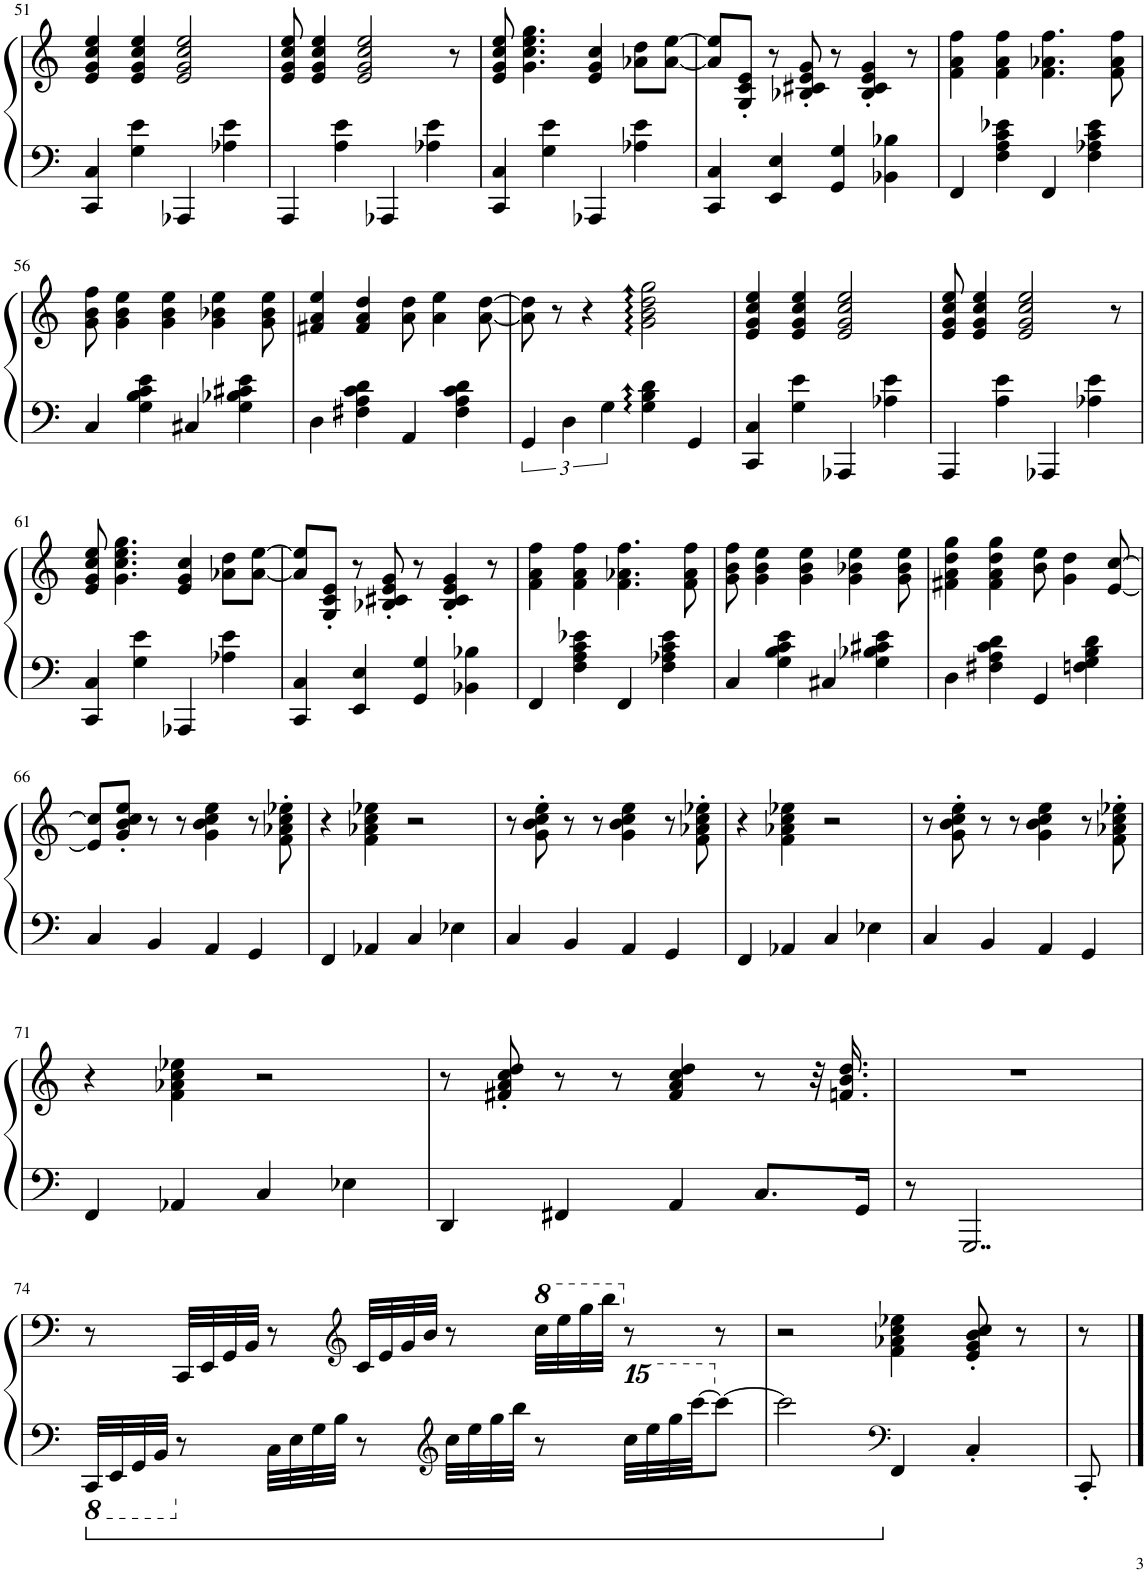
**kern	**kern
*part1	*part1
*staff2	*staff1
*I"Piano	*
*I'Pno.	*
!!LO:PB:g=z
*clefF4	*clefG2
*k[]	*k[]
*M4/4	*M4/4
=51	=51
4CC/ 4C/	4e/ 4g/ 4cc/ 4ee/
4G\ 4e\	4e/ 4g/ 4cc/ 4ee/
4AAA-X/	2e/ 2g/ 2cc/ 2ee/
4A-X\ 4e\	.
=52	=52
4AAA/	8e/ 8g/ 8cc/ 8ee/
.	4e/ 4g/ 4cc/ 4ee/
4A\ 4e\	.
.	2e/ 2g/ 2cc/ 2ee/
4AAA-X/	.
4A-X\ 4e\	.
.	8r
=53	=53
4CC/ 4C/	8e/ 8g/ 8cc/ 8ee/
.	4.g\ 4.cc\ 4.ee\ 4.gg\
4G\ 4e\	.
4AAA-X/	4e/ 4g/ 4cc/
4A-X\ 4e\	8a-X\ 8dd\L
.	[8a-\ [8ee\J
=54	=54
4CC/ 4C/	8a-/] 8ee/]L
.	8G/' 8c/' 8e/'J
4EE/ 4E/	8r
.	8B-X/' 8c#X/' 8e/' 8g/'
4GG/ 4G/	8r
.	4B-/' 4c#/' 4e/' 4g/'
4BB-X\ 4B-X\	.
.	8r
=55	=55
4FF/	4f\ 4a\ 4ff\
4F\ 4A\ 4c\ 4e-X\	4f\ 4a\ 4ff\
4FF/	4.f\ 4.a-X\ 4.ff\
4F\ 4A-X\ 4c\ 4e-\	.
.	8f\ 8a-\ 8ff\
!!LO:LB:g=z
=56	=56
4C/	8g\ 8b\ 8ff\
.	4g\ 4b\ 4ee\
4G\ 4B\ 4c\ 4e\	.
.	4g\ 4b\ 4ee\
4C#X/	.
.	4g\ 4b-X\ 4ee\
4G\ 4B-X\ 4c#X\ 4e\	.
.	8g\ 8b-\ 8ee\
=57	=57
4D\	4f#X/ 4a/ 4ee/
4F#X\ 4A\ 4c\ 4d\	4f#/ 4a/ 4dd/
4AA/	8a\ 8dd\
.	4a\ 4ee\
4F#\ 4A\ 4c\ 4d\	.
.	[8a\ [8dd\
=58	=58
6GG/	8a\] 8dd\]
.	8r
6D\	.
.	4r
6G\	.
4G\: 4B\: 4d\:	2g\ 2b\ 2dd\ 2gg\
4GG/	.
=59	=59
4CC/ 4C/	4e/ 4g/ 4cc/ 4ee/
4G\ 4e\	4e/ 4g/ 4cc/ 4ee/
4AAA-X/	2e/ 2g/ 2cc/ 2ee/
4A-X\ 4e\	.
=60	=60
4AAA/	8e/ 8g/ 8cc/ 8ee/
.	4e/ 4g/ 4cc/ 4ee/
4A\ 4e\	.
.	2e/ 2g/ 2cc/ 2ee/
4AAA-X/	.
4A-X\ 4e\	.
.	8r
!!LO:LB:g=z
=61	=61
4CC/ 4C/	8e/ 8g/ 8cc/ 8ee/
.	4.g\ 4.cc\ 4.ee\ 4.gg\
4G\ 4e\	.
4AAA-X/	4e/ 4g/ 4cc/
4A-X\ 4e\	8a-X\ 8dd\L
.	[8a-\ [8ee\J
=62	=62
4CC/ 4C/	8a-/] 8ee/]L
.	8G/' 8c/' 8e/'J
4EE/ 4E/	8r
.	8B-X/' 8c#X/' 8e/' 8g/'
4GG/ 4G/	8r
.	4B-/' 4c#/' 4e/' 4g/'
4BB-X\ 4B-X\	.
.	8r
=63	=63
4FF/	4f\ 4a\ 4ff\
4F\ 4A\ 4c\ 4e-X\	4f\ 4a\ 4ff\
4FF/	4.f\ 4.a-X\ 4.ff\
4F\ 4A-X\ 4c\ 4e-\	.
.	8f\ 8a-\ 8ff\
=64	=64
4C/	8g\ 8b\ 8ff\
.	4g\ 4b\ 4ee\
4G\ 4B\ 4c\ 4e\	.
.	4g\ 4b\ 4ee\
4C#X/	.
.	4g\ 4b-X\ 4ee\
4G\ 4B-X\ 4c#X\ 4e\	.
.	8g\ 8b-\ 8ee\
=65	=65
4D\	4f#X\ 4a\ 4dd\ 4gg\
4F#X\ 4A\ 4c\ 4d\	4f#\ 4a\ 4dd\ 4gg\
4GG/	8b\ 8ee\
.	4g\ 4dd\
4Fn\ 4G\ 4B\ 4d\	.
.	[8e/ [8cc/
!!LO:LB:g=z
=66	=66
4C/	8e/] 8cc/]L
.	8g/' 8b/' 8cc/' 8ee/'J
4BB/	8r
.	8r
4AA/	4g\ 4b\ 4cc\ 4ee\
4GG/	8r
.	8f\' 8a-X\' 8cc\' 8ee-X\'
=67	=67
4FF/	4r
4AA-X/	4f\ 4a-X\ 4cc\ 4ee-X\
4C/	2r
4E-X\	.
=68	=68
4C/	8r
.	8g\' 8b\' 8cc\' 8ee\'
4BB/	8r
.	8r
4AA/	4g\ 4b\ 4cc\ 4ee\
4GG/	8r
.	8f\' 8a-X\' 8cc\' 8ee-X\'
=69	=69
4FF/	4r
4AA-X/	4f\ 4a-X\ 4cc\ 4ee-X\
4C/	2r
4E-X\	.
=70	=70
4C/	8r
.	8g\' 8b\' 8cc\' 8ee\'
4BB/	8r
.	8r
4AA/	4g\ 4b\ 4cc\ 4ee\
4GG/	8r
.	8f\' 8a-X\' 8cc\' 8ee-X\'
!!LO:LB:g=z
=71	=71
4FF/	4r
4AA-X/	4f\ 4a-X\ 4cc\ 4ee-X\
4C/	2r
4E-X\	.
=72	=72
4DD/	8r
.	8f#X/' 8a/' 8cc/' 8dd/'
4FF#X/	8r
.	8r
4AA/	4f#/ 4a/ 4cc/ 4dd/
8.C/L	8r
.	32r
.	16.fn/ 16.b/ 16.dd/
16GG/Jk	.
=73	=73
8r	1r
2..GGG/	.
!!LO:LB:g=z
=74	=74
*8ba	*
32CCC/LLL	8r
32EEE/	.
32GGG/	.
32BBB/JJJ	.
*X8ba	*
8r	32CC/LLL
.	32EE/
.	32GG/
.	32BB/JJJ
32C\LLL	8r
32E\	.
32G\	.
32B\JJJ	.
*	*clefG2
8r	32c/LLL
.	32e/
.	32g/
.	32b/JJJ
*clefG2	*
32cc\LLL	8r
32ee\	.
32gg\	.
32bb\JJJ	.
*	*8va
8r	32ccc\LLL
.	32eee\
.	32ggg\
.	32bbb\JJJ
*15ma	*
*	*X8va
32cccc\LLL	8r
32eeee\	.
32gggg\	.
[32ccccc\JJ	.
*X15ma	*
8ccc\J_	8r
=75	=75
2ccc\]	2r
*clefF4	*
4FF/	4f\ 4a-X\ 4cc\ 4ee-X\
4C'/	8e/' 8g/' 8b/' 8cc/'
.	8r
=76	=76
8CC'/	8r
==	==
*-	*-
